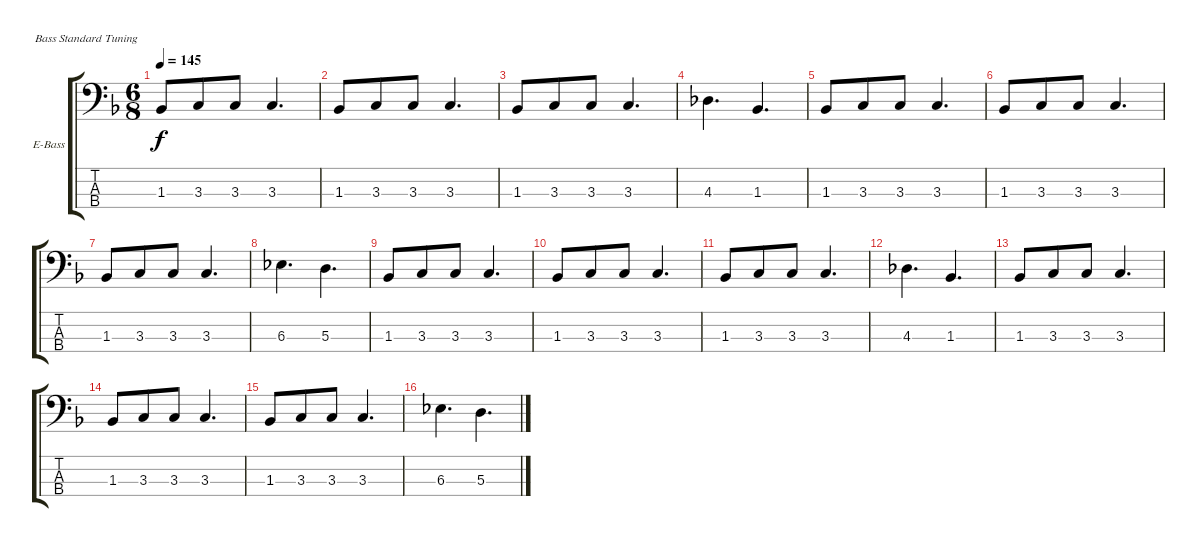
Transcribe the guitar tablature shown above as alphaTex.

\bracketExtendMode groupsimilarinstruments
\firstSystemTrackNameOrientation horizontal
\otherSystemsTrackNameOrientation horizontal
\track ("Electric Bass" "E-Bass") {instrument electricbassfinger}
\staff {score tabs}
\tuning (G2 D2 A1 E1)
\ts (6 8)
\tempo 145
\clef f4
\ks f
1.3.8{dy f} 3.3.8 3.3.8 3.3.4{d} |
1.3.8 3.3.8 3.3.8 3.3.4{d} |
1.3.8 3.3.8 3.3.8 3.3.4{d} |
4.3.4{d} 1.3.4{d} |
1.3.8 3.3.8 3.3.8 3.3.4{d} |
1.3.8 3.3.8 3.3.8 3.3.4{d} |
1.3.8 3.3.8 3.3.8 3.3.4{d} |
6.3.4{d} 5.3.4{d} |
1.3.8 3.3.8 3.3.8 3.3.4{d} |
1.3.8 3.3.8 3.3.8 3.3.4{d} |
1.3.8 3.3.8 3.3.8 3.3.4{d} |
4.3.4{d} 1.3.4{d} |
1.3.8 3.3.8 3.3.8 3.3.4{d} |
1.3.8 3.3.8 3.3.8 3.3.4{d} |
1.3.8 3.3.8 3.3.8 3.3.4{d} |
6.3.4{d} 5.3.4{d}
